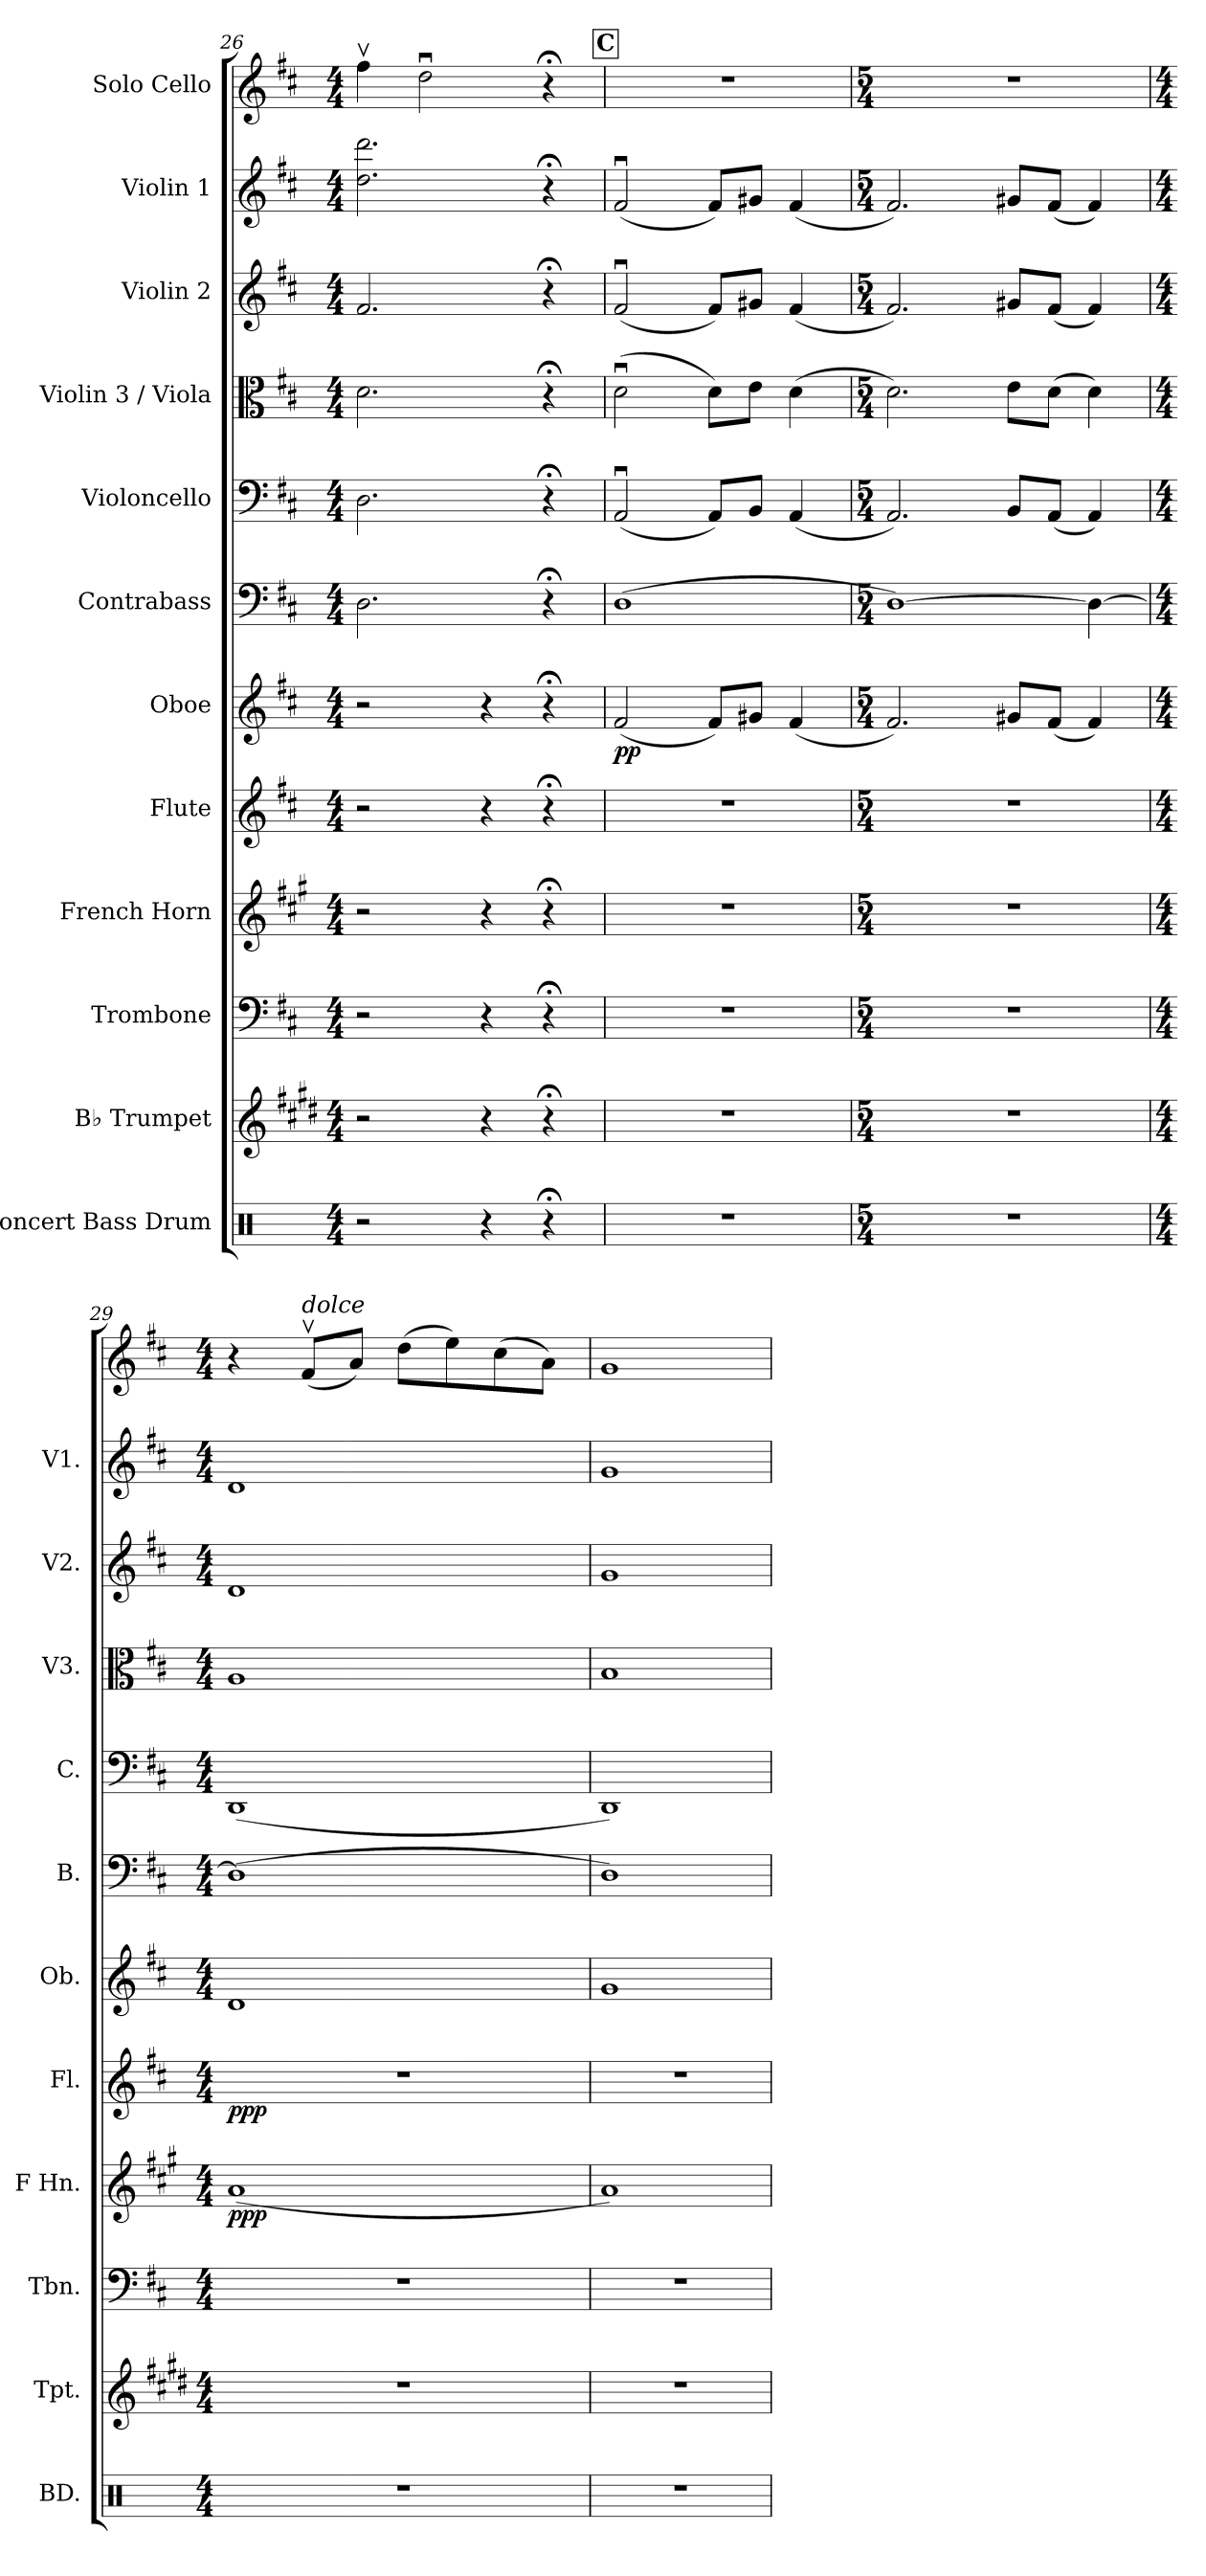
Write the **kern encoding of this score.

**kern	**kern	**kern	**kern	**dynam	**kern	**dynam	**kern	**dynam	**kern	**kern	**kern	**kern	**kern	**kern
*part12	*part11	*part10	*part9	*part9	*part8	*part8	*part7	*part7	*part6	*part5	*part4	*part3	*part2	*part1
*staff12	*staff11	*staff10	*staff9	*staff9	*staff8	*staff8	*staff7	*staff7	*staff6	*staff5	*staff4	*staff3	*staff2	*staff1
*I"Concert Bass Drum	*I"B♭ Trumpet	*I"Trombone	*I"French Horn	*	*I"Flute	*	*I"Oboe	*	*I"Contrabass	*I"Violoncello	*I"Violin 3 / Viola	*I"Violin 2	*I"Violin 1	*I"Solo Cello
*I'BD.	*I'Tpt.	*I'Tbn.	*I'F Hn.	*	*I'Fl.	*	*I'Ob.	*	*I'B.	*I'C.	*I'V3.	*I'V2.	*I'V1.	*
*clefX	*clefG2	*clefF4	*clefG2	*	*clefG2	*	*clefG2	*	*clefF4	*clefF4	*clefC3	*clefG2	*clefG2	*clefG2
*	*ITrd1c2	*	*ITrd4c7	*	*	*	*	*	*ITrd7c12	*	*	*	*	*
*k[]	*k[f#c#]	*k[f#c#]	*k[f#c#]	*	*k[f#c#]	*	*k[f#c#]	*	*k[f#c#]	*k[f#c#]	*k[f#c#]	*k[f#c#]	*k[f#c#]	*k[f#c#]
*M4/4	*M4/4	*M4/4	*M4/4	*	*M4/4	*	*M4/4	*	*M4/4	*M4/4	*M4/4	*M4/4	*M4/4	*M4/4
=26	=26	=26	=26	=26	=26	=26	=26	=26	=26	=26	=26	=26	=26	=26
2r	2r	2r	2r	.	2r	.	2r	.	2.DD\	2.D\	2.d\	2.f#/	2.dd\ 2.ddd\	4ff#v\
.	.	.	.	.	.	.	.	.	.	.	.	.	.	2ddu\
4r	4r	4r	4r	.	4r	.	4r	.	.	.	.	.	.	.
4r;<	4r;<	4r;<	4r;<	.	4r;<	.	4r;<	.	4r;<	4r;<	4r;<	4r;<	4r;<	4r;<
!!LO:REH:place=s1:a:B:fs=14:t=C
=27	=27	=27	=27	=27	=27	=27	=27	=27	=27	=27	=27	=27	=27	=27
!	!	!	!	!	!	!	!	!LO:DY:b	!	!	!	!	!	!
1r	1r	1r	1r	.	1r	.	(<2f#/	pp	(>1DD	(<2AAu/	(>2du\	(<2f#u/	(<2f#u/	1r
.	.	.	.	.	.	.	8f#/L)	.	.	8AA/L)	8d\L)	8f#/L)	8f#/L)	.
.	.	.	.	.	.	.	8g#X/J	.	.	8BB/J	8e\J	8g#X/J	8g#X/J	.
.	.	.	.	.	.	.	(<4f#/	.	.	(<4AA/	(>4d\	(<4f#/	(<4f#/	.
=28	=28	=28	=28	=28	=28	=28	=28	=28	=28	=28	=28	=28	=28	=28
*M5/4	*M5/4	*M5/4	*M5/4	*	*M5/4	*	*M5/4	*	*M5/4	*M5/4	*M5/4	*M5/4	*M5/4	*M5/4
4%5r	4%5r	4%5r	4%5r	.	4%5r	.	2.f#/)	.	[1DD)	2.AA/)	2.d\)	2.f#/)	2.f#/)	4%5r
.	.	.	.	.	.	.	8g#X/L	.	.	8BB/L	8e\L	8g#X/L	8g#X/L	.
.	.	.	.	.	.	.	(<8f#/J	.	.	(<8AA/J	(>8d\J	(<8f#/J	(<8f#/J	.
.	.	.	.	.	.	.	4f#/)	.	4DD\_	4AA/)	4d\)	4f#/)	4f#/)	.
=29	=29	=29	=29	=29	=29	=29	=29	=29	=29	=29	=29	=29	=29	=29
*M4/4	*M4/4	*M4/4	*M4/4	*	*M4/4	*	*M4/4	*	*M4/4	*M4/4	*M4/4	*M4/4	*M4/4	*M4/4
!	!	!	!	!LO:DY:b	!	!LO:DY:b	!	!	!	!	!	!	!	!
1r	1r	1r	(<1d	ppp	1r	ppp	1d	.	(>1DD]	(<1DD	1A	1d	1d	4r
!	!	!	!	!	!	!	!	!	!	!	!	!	!	!LO:TX:a:i:t=dolce
.	.	.	.	.	.	.	.	.	.	.	.	.	.	(<8f#v/L
.	.	.	.	.	.	.	.	.	.	.	.	.	.	8a/J)
.	.	.	.	.	.	.	.	.	.	.	.	.	.	(>8dd\L
.	.	.	.	.	.	.	.	.	.	.	.	.	.	8ee\)
.	.	.	.	.	.	.	.	.	.	.	.	.	.	(>8cc#\
.	.	.	.	.	.	.	.	.	.	.	.	.	.	8a\J)
=30	=30	=30	=30	=30	=30	=30	=30	=30	=30	=30	=30	=30	=30	=30
1r	1r	1r	1d)	.	1r	.	1g	.	1DD)	1DD)	1B	1g	1g	1g
=	=	=	=	=	=	=	=	=	=	=	=	=	=	=
*-	*-	*-	*-	*-	*-	*-	*-	*-	*-	*-	*-	*-	*-	*-
